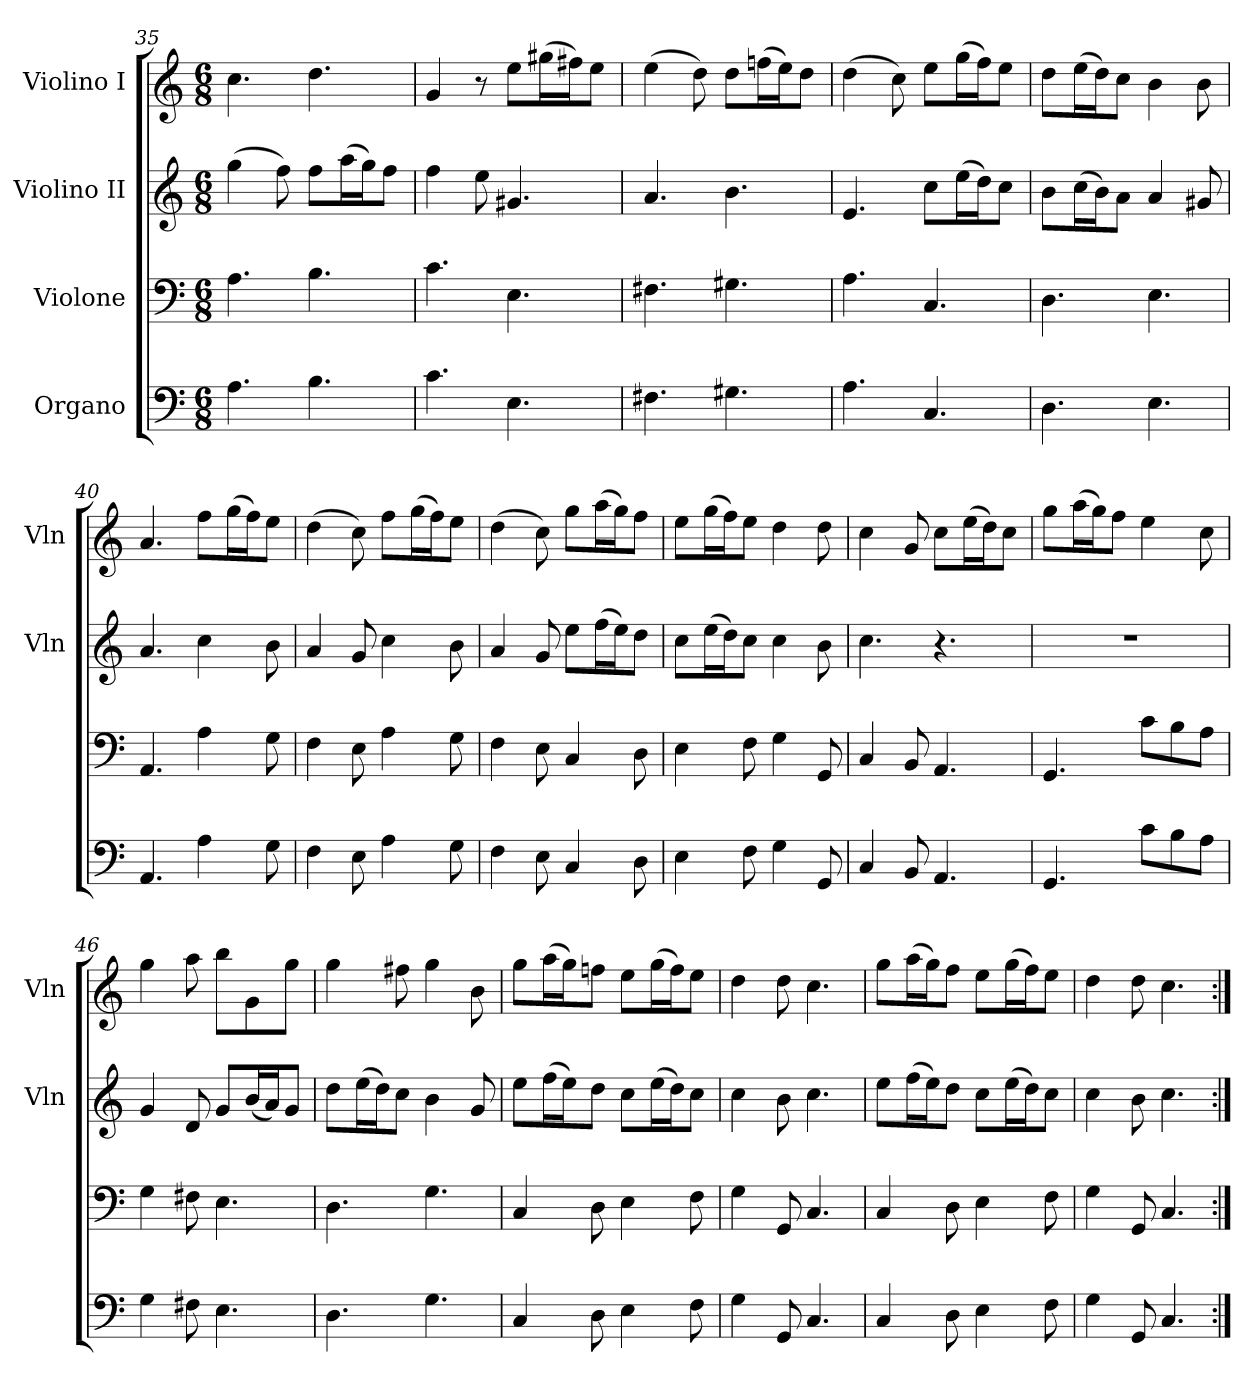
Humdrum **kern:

**kern	**kern	**kern	**kern
*part4	*part3	*part2	*part1
*staff4	*staff3	*staff2	*staff1
*I"Organo	*I"Violone	*I"Violino II	*I"Violino I
*	*	*I'Vln	*I'Vln
*clefF4	*clefF4	*clefG2	*clefG2
*k[]	*k[]	*k[]	*k[]
*M6/8	*M6/8	*M6/8	*M6/8
=35	=35	=35	=35
4.A	4.A	(4gg	4.cc
.	.	8ff)	.
4.B	4.B	8ffL	4.dd
.	.	(16aaL	.
.	.	16ggJ)	.
.	.	8ffJ	.
=36	=36	=36	=36
4.c	4.c	4ff	4g
.	.	8ee	8r
4.E	4.E	4.g#X	8eeL
.	.	.	(16gg#XL
.	.	.	16ff#XJ)
.	.	.	8eeJ
=37	=37	=37	=37
4.F#X	4.F#X	4.a	(4ee
.	.	.	8dd)
4.G#X	4.G#X	4.b	8ddL
.	.	.	(16ffnL
.	.	.	16eeJ)
.	.	.	8ddJ
=38	=38	=38	=38
4.A	4.A	4.e	(4dd
.	.	.	8cc)
4.C	4.C	8ccL	8eeL
.	.	(16eeL	(16ggL
.	.	16ddJ)	16ffJ)
.	.	8ccJ	8eeJ
=39	=39	=39	=39
4.D	4.D	8bL	8ddL
.	.	(16ccL	(16eeL
.	.	16bJ)	16ddJ)
.	.	8aJ	8ccJ
4.E	4.E	4a	4b
.	.	8g#X	8b
=40	=40	=40	=40
4.AA	4.AA	4.a	4.a
4A	4A	4cc	8ffL
.	.	.	(16ggL
.	.	.	16ffJ)
8G	8G	8b	8eeJ
=41	=41	=41	=41
4F	4F	4a	(4dd
8E	8E	8g	8cc)
4A	4A	4cc	8ffL
.	.	.	(16ggL
.	.	.	16ffJ)
8G	8G	8b	8eeJ
=42	=42	=42	=42
4F	4F	4a	(4dd
8E	8E	8g	8cc)
4C	4C	8eeL	8ggL
.	.	(16ffL	(16aaL
.	.	16eeJ)	16ggJ)
8D	8D	8ddJ	8ffJ
=43	=43	=43	=43
4E	4E	8ccL	8eeL
.	.	(16eeL	(16ggL
.	.	16ddJ)	16ffJ)
8F	8F	8ccJ	8eeJ
4G	4G	4cc	4dd
8GG	8GG	8b	8dd
=44	=44	=44	=44
4C	4C	4.cc	4cc
8BB	8BB	.	8g
4.AA	4.AA	4.r	8ccL
.	.	.	(16eeL
.	.	.	16ddJ)
.	.	.	8ccJ
=45	=45	=45	=45
4.GG	4.GG	2.r	8ggL
.	.	.	(16aaL
.	.	.	16ggJ)
.	.	.	8ffJ
8cL	8cL	.	4ee
8B	8B	.	.
8AJ	8AJ	.	8cc
=46	=46	=46	=46
4G	4G	4g	4gg
8F#X	8F#X	8d	8aa
4.E	4.E	8gL	8bbL
.	.	(16bL	8g
.	.	16aJ)	.
.	.	8gJ	8ggJ
=47	=47	=47	=47
4.D	4.D	8ddL	4gg
.	.	(16eeL	.
.	.	16ddJ)	.
.	.	8ccJ	8ff#X
4.G	4.G	4b	4gg
.	.	8g	8b
=48	=48	=48	=48
4C	4C	8eeL	8ggL
.	.	(16ffL	(16aaL
.	.	16eeJ)	16ggJ)
8D	8D	8ddJ	8ffnJ
4E	4E	8ccL	8eeL
.	.	(16eeL	(16ggL
.	.	16ddJ)	16ffJ)
8F	8F	8ccJ	8eeJ
=49	=49	=49	=49
4G	4G	4cc	4dd
8GG	8GG	8b	8dd
4.C	4.C	4.cc	4.cc
=50	=50	=50	=50
4C	4C	8eeL	8ggL
.	.	(16ffL	(16aaL
.	.	16eeJ)	16ggJ)
8D	8D	8ddJ	8ffJ
4E	4E	8ccL	8eeL
.	.	(16eeL	(16ggL
.	.	16ddJ)	16ffJ)
8F	8F	8ccJ	8eeJ
=51	=51	=51	=51
4G	4G	4cc	4dd
8GG	8GG	8b	8dd
4.C	4.C	4.cc	4.cc
=:|!	=:|!	=:|!	=:|!
*-	*-	*-	*-
